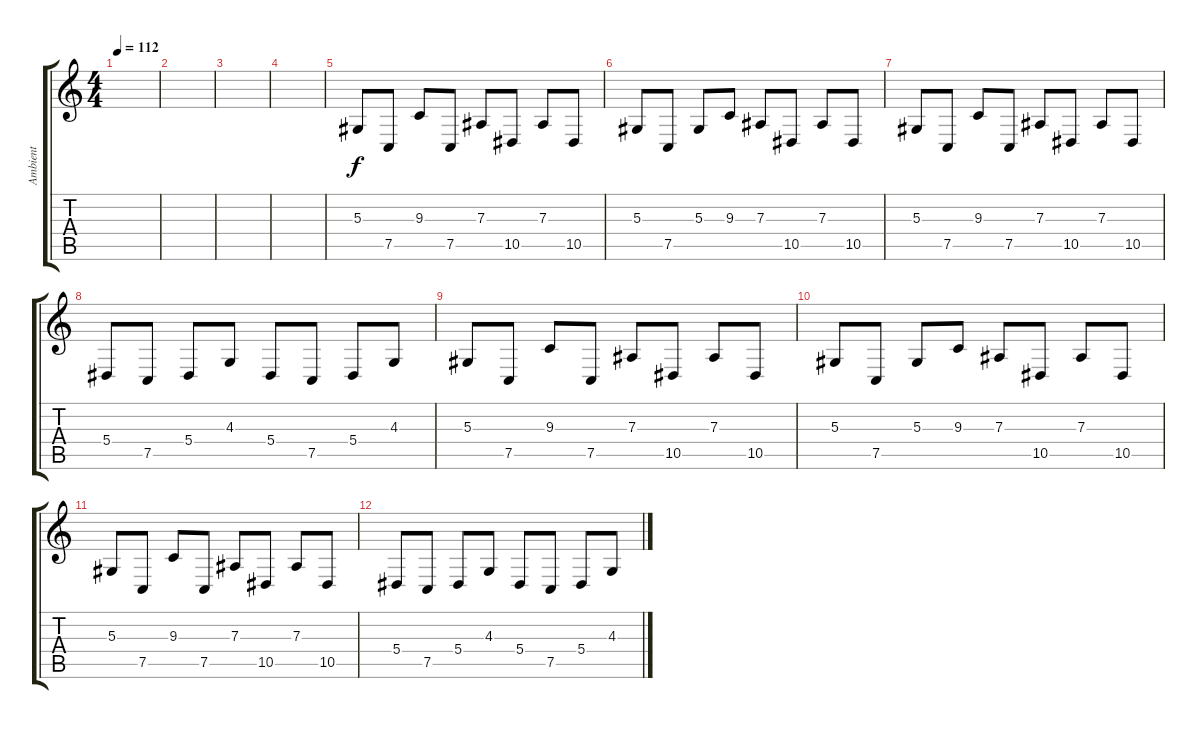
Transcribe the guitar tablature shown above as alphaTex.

\track ("Ambient" "Ambient") {instrument fx5brightness}
\staff {score tabs}
\tuning (C4 G3 Eb3 Bb2 F2 C2) {hide}
\ts (4 4)
\tempo 112
\clef g2
\ks c
|
|
|
|
5.3.8 7.5.8 9.3.8 7.5.8 7.3.8 10.5.8 7.3.8 10.5.8 |
5.3.8 7.5.8 5.3.8 9.3.8 7.3.8 10.5.8 7.3.8 10.5.8 |
5.3.8 7.5.8 9.3.8 7.5.8 7.3.8 10.5.8 7.3.8 10.5.8 |
5.4.8 7.5.8 5.4.8 4.3.8 5.4.8 7.5.8 5.4.8 4.3.8 |
5.3.8 7.5.8 9.3.8 7.5.8 7.3.8 10.5.8 7.3.8 10.5.8 |
5.3.8 7.5.8 5.3.8 9.3.8 7.3.8 10.5.8 7.3.8 10.5.8 |
5.3.8 7.5.8 9.3.8 7.5.8 7.3.8 10.5.8 7.3.8 10.5.8 |
5.4.8 7.5.8 5.4.8 4.3.8 5.4.8 7.5.8 5.4.8 4.3.8
